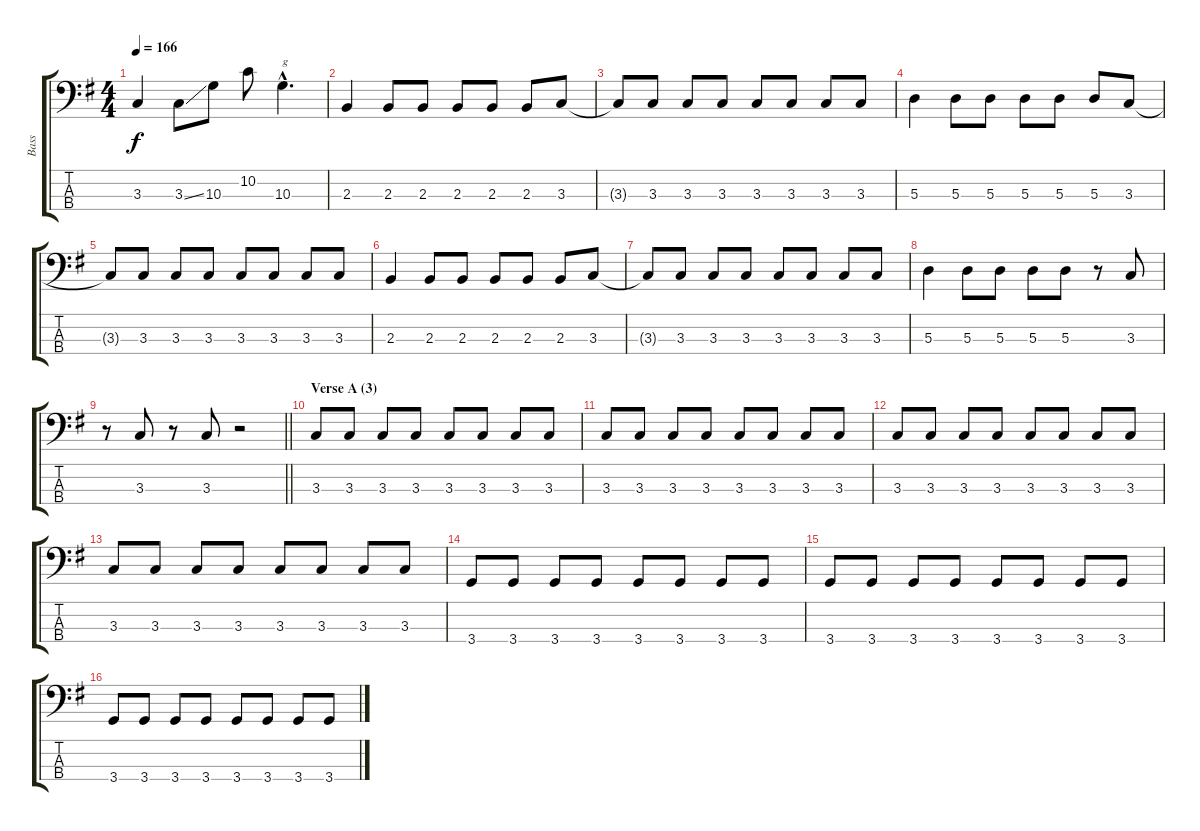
\track ("Bass" "Bass") {instrument electricbasspick}
\staff {score tabs}
\tuning (G2 D2 A1 E1) {hide}
\ts (4 4)
\tempo 166
\clef f4
\ks g
3.3{t}.4{dy f} 3.3{ss}.8 10.3.8 10.2.8 10.3{hac}.4{d txt "g"} |
2.3.4 2.3.8 2.3.8 2.3.8 2.3.8 2.3.8 3.3.8 |
3.3{t}.8 3.3.8 3.3.8 3.3.8 3.3.8 3.3.8 3.3.8 3.3.8 |
5.3.4 5.3.8 5.3.8 5.3.8 5.3.8 5.3.8 3.3.8 |
3.3{t}.8 3.3.8 3.3.8 3.3.8 3.3.8 3.3.8 3.3.8 3.3.8 |
2.3.4 2.3.8 2.3.8 2.3.8 2.3.8 2.3.8 3.3.8 |
3.3{t}.8 3.3.8 3.3.8 3.3.8 3.3.8 3.3.8 3.3.8 3.3.8 |
5.3.4 5.3.8 5.3.8 5.3.8 5.3.8 r.8 3.3.8 |
\barLineRight lightlight
r.8 3.3.8 r.8 3.3.8 r.2 |
\section ("" "Verse A (3)")
3.3.8 3.3.8 3.3.8 3.3.8 3.3.8 3.3.8 3.3.8 3.3.8 |
3.3.8 3.3.8 3.3.8 3.3.8 3.3.8 3.3.8 3.3.8 3.3.8 |
3.3.8 3.3.8 3.3.8 3.3.8 3.3.8 3.3.8 3.3.8 3.3.8 |
3.3.8 3.3.8 3.3.8 3.3.8 3.3.8 3.3.8 3.3.8 3.3.8 |
3.4.8 3.4.8 3.4.8 3.4.8 3.4.8 3.4.8 3.4.8 3.4.8 |
3.4.8 3.4.8 3.4.8 3.4.8 3.4.8 3.4.8 3.4.8 3.4.8 |
3.4.8 3.4.8 3.4.8 3.4.8 3.4.8 3.4.8 3.4.8 3.4.8
